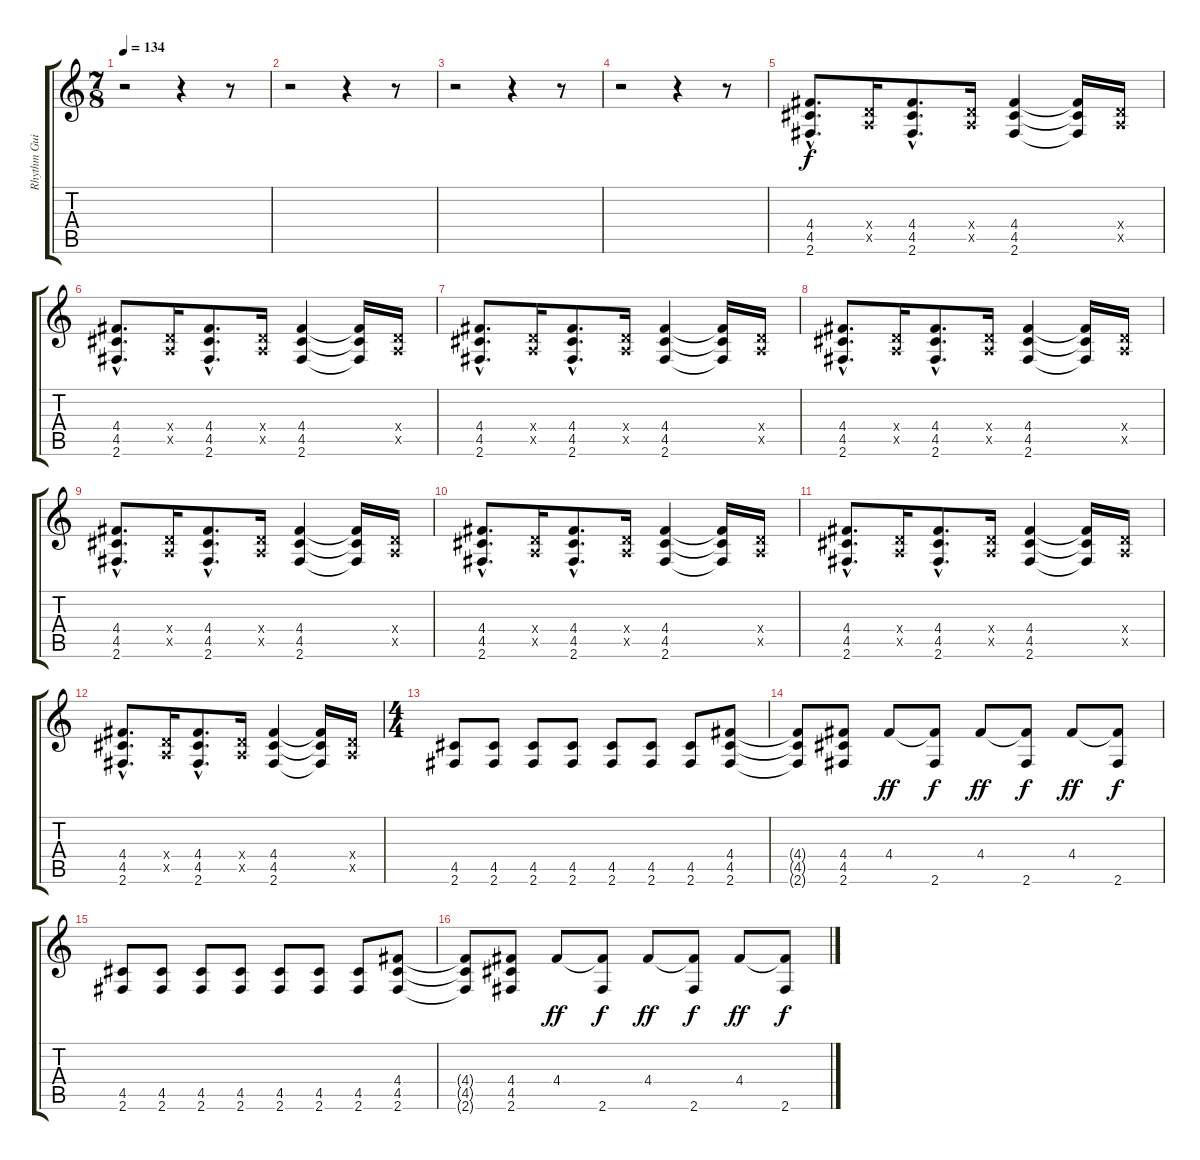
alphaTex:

\track ("Rhythm Guitar 2" "Rhythm Gui") {instrument overdrivenguitar}
\staff {score tabs}
\tuning (E4 B3 G3 D3 A2 E2) {hide}
\ts (7 8)
\tempo 134
\clef g2
\ks c
r.2{dy f instrument overdrivenguitar} r.4 r.8 |
r.2 r.4 r.8 |
r.2 r.4 r.8 |
r.2 r.4 r.8 |
(4.4{hac} 4.5{hac} 2.6{hac}).8{d} (0.4{x} 0.5{x}).16 (4.4{hac} 4.5{hac} 2.6{hac}).8{d} (0.4{x} 0.5{x}).16 (4.4 4.5 2.6).4 (4.4{t} 4.5{t} 2.6{t}).16 (0.4{x} 0.5{x}).16 |
(4.4{hac} 4.5{hac} 2.6{hac}).8{d} (0.4{x} 0.5{x}).16 (4.4{hac} 4.5{hac} 2.6{hac}).8{d} (0.4{x} 0.5{x}).16 (4.4 4.5 2.6).4 (4.4{t} 4.5{t} 2.6{t}).16 (0.4{x} 0.5{x}).16 |
(4.4{hac} 4.5{hac} 2.6{hac}).8{d} (0.4{x} 0.5{x}).16 (4.4{hac} 4.5{hac} 2.6{hac}).8{d} (0.4{x} 0.5{x}).16 (4.4 4.5 2.6).4 (4.4{t} 4.5{t} 2.6{t}).16 (0.4{x} 0.5{x}).16 |
(4.4{hac} 4.5{hac} 2.6{hac}).8{d} (0.4{x} 0.5{x}).16 (4.4{hac} 4.5{hac} 2.6{hac}).8{d} (0.4{x} 0.5{x}).16 (4.4 4.5 2.6).4 (4.4{t} 4.5{t} 2.6{t}).16 (0.4{x} 0.5{x}).16 |
(4.4{hac} 4.5{hac} 2.6{hac}).8{d} (0.4{x} 0.5{x}).16 (4.4{hac} 4.5{hac} 2.6{hac}).8{d} (0.4{x} 0.5{x}).16 (4.4 4.5 2.6).4 (4.4{t} 4.5{t} 2.6{t}).16 (0.4{x} 0.5{x}).16 |
(4.4{hac} 4.5{hac} 2.6{hac}).8{d} (0.4{x} 0.5{x}).16 (4.4{hac} 4.5{hac} 2.6{hac}).8{d} (0.4{x} 0.5{x}).16 (4.4 4.5 2.6).4 (4.4{t} 4.5{t} 2.6{t}).16 (0.4{x} 0.5{x}).16 |
(4.4{hac} 4.5{hac} 2.6{hac}).8{d} (0.4{x} 0.5{x}).16 (4.4{hac} 4.5{hac} 2.6{hac}).8{d} (0.4{x} 0.5{x}).16 (4.4 4.5 2.6).4 (4.4{t} 4.5{t} 2.6{t}).16 (0.4{x} 0.5{x}).16 |
(4.4{hac} 4.5{hac} 2.6{hac}).8{d} (0.4{x} 0.5{x}).16 (4.4{hac} 4.5{hac} 2.6{hac}).8{d} (0.4{x} 0.5{x}).16 (4.4 4.5 2.6).4 (4.4{t} 4.5{t} 2.6{t}).16 (0.4{x} 0.5{x}).16 |
\ts (4 4)
(4.5 2.6).8 (4.5 2.6).8 (4.5 2.6).8 (4.5 2.6).8 (4.5 2.6).8 (4.5 2.6).8 (4.5 2.6).8 (4.4 4.5 2.6).8 |
(4.4{t} 4.5{t} 2.6{t}).8 (4.4 4.5 2.6).8 4.4.8{dy ff} (4.4{t} 2.6).8{dy f} 4.4.8{dy ff} (4.4{t} 2.6).8{dy f} 4.4.8{dy ff} (4.4{t} 2.6).8{dy f} |
(4.5 2.6).8 (4.5 2.6).8 (4.5 2.6).8 (4.5 2.6).8 (4.5 2.6).8 (4.5 2.6).8 (4.5 2.6).8 (4.4 4.5 2.6).8 |
(4.4{t} 4.5{t} 2.6{t}).8 (4.4 4.5 2.6).8 4.4.8{dy ff} (4.4{t} 2.6).8{dy f} 4.4.8{dy ff} (4.4{t} 2.6).8{dy f} 4.4.8{dy ff} (4.4{t} 2.6).8{dy f}
